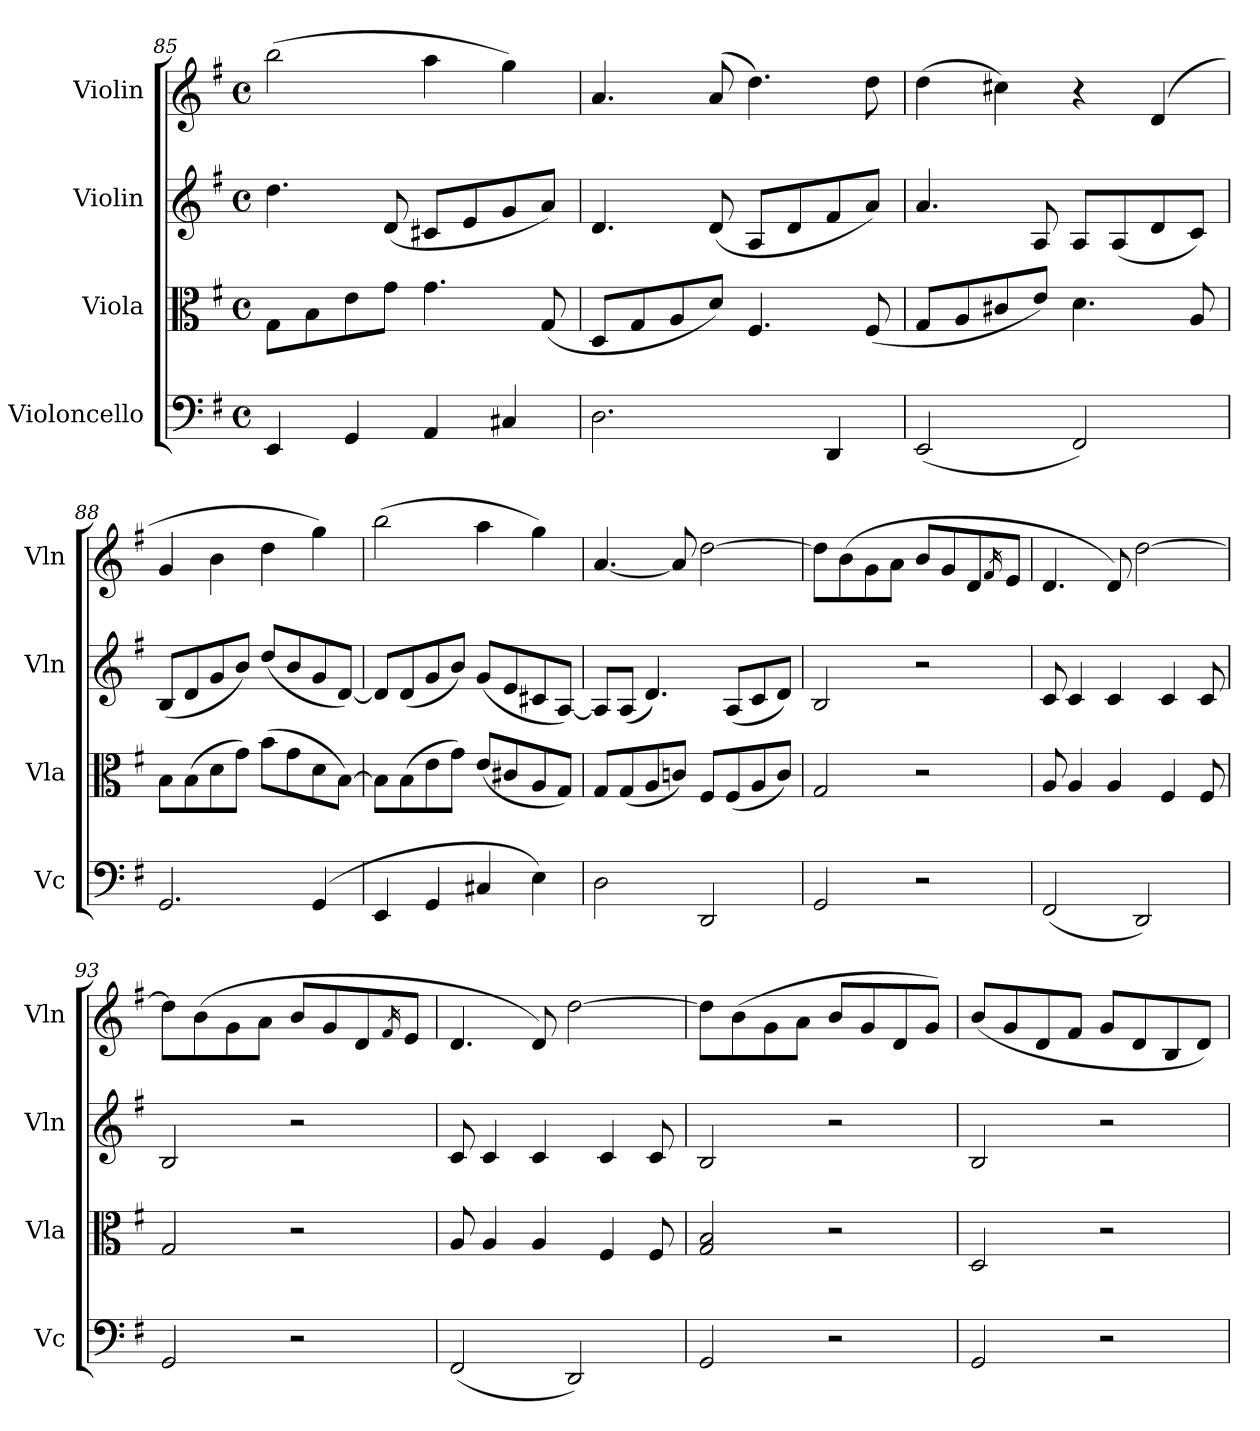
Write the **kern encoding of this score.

**kern	**kern	**kern	**kern
*part4	*part3	*part2	*part1
*staff4	*staff3	*staff2	*staff1
*I"Violoncello	*I"Viola	*I"Violin	*I"Violin
*I'Vc	*I'Vla	*I'Vln	*I'Vln
*clefF4	*clefC3	*clefG2	*clefG2
*k[f#]	*k[f#]	*k[f#]	*k[f#]
*M4/4	*M4/4	*M4/4	*M4/4
*met(c)	*met(c)	*met(c)	*met(c)
=85	=85	=85	=85
4EE/	8G\L	4.dd\	(2bb\
.	8B\	.	.
4GG/	8e\	.	.
.	8g\J	(8d/	.
4AA/	4.g\	8c#X/L	4aa\
.	.	8e/	.
4C#X/	.	8g/	4gg\)
.	(8G/	8a/J)	.
!!LO:LB:g=z
=86	=86	=86	=86
2.D\	8D/L	4.d/	4.a/
.	8G/	.	.
.	8A/	.	.
.	8d/J)	(8d/	(8a/
.	4.F#/	8A/L	4.dd\)
.	.	8d/	.
4DD/	.	8f#/	.
.	(8F#/	8a/J)	8dd\
=87	=87	=87	=87
(2EE/	8G/L	4.a/	(4dd\
.	8A/	.	.
.	8c#X/	.	4cc#X\)
.	8e/J)	8A/	.
2FF#/)	4.d\	8A/L	4r
.	.	(8A/	.
.	.	8d/	(>4d/
.	8A/	8c/J)	.
=88	=88	=88	=88
2.GG/	8B\L	(8B/L	4g/
.	(8B\	8d/	.
.	8d\	8g/	4b\
.	8g\J)	8b/J)	.
.	(8b\L	(8dd/L	4dd\
.	8g\	8b/	.
(>4GG/	8d\	8g/	4gg\)
.	[8B\J)	[8d/J)	.
=89	=89	=89	=89
4EE/	8B\L]	8d/L]	(2bb\
.	(8B\	(8d/	.
4GG/	8e\	8g/	.
.	8g\J)	8b/J)	.
4C#X/	(8e/L	(8g/L	4aa\
.	8c#X/	8e/	.
4E\)	8A/	8c#X/	4gg\)
.	8G/J)	[8A/J)	.
=90	=90	=90	=90
2D\	8G/L	8A/L]	[4.a/
.	(8G/	(8A/J	.
.	8A/	4.d/)	.
.	8cn/J)	.	8a/]
2DD/	8F#/L	.	[2dd\
.	(8F#/	(8A/L	.
.	8A/	8c/	.
.	8c/J)	8d/J)	.
=91	=91	=91	=91
2GG/	2G/	2B/	8dd\L]
.	.	.	(8b\
.	.	.	8g\
.	.	.	8a\J
2r	2r	2r	8b/L
.	.	.	8g/
.	.	.	8d/
.	.	.	16qf#/
.	.	.	8e/J
=92	=92	=92	=92
(2FF#/	8A/	8c/	4.d/
.	4A/	4c/	.
.	4A/	4c/	8d/)
2DD/)	.	.	[2dd\
.	4F#/	4c/	.
.	8F#/	8c/	.
!!LO:LB:g=z
=93	=93	=93	=93
2GG/	2G/	2B/	8dd\L]
.	.	.	(8b\
.	.	.	8g\
.	.	.	8a\J
2r	2r	2r	8b/L
.	.	.	8g/
.	.	.	8d/
.	.	.	16qf#/
.	.	.	8e/J
=94	=94	=94	=94
(2FF#/	8A/	8c/	4.d/
.	4A/	4c/	.
.	4A/	4c/	8d/)
2DD/)	.	.	[2dd\
.	4F#/	4c/	.
.	8F#/	8c/	.
=95	=95	=95	=95
2GG/	2G/ 2B/	2B/	8dd\L]
.	.	.	(8b\
.	.	.	8g\
.	.	.	8a\J
2r	2r	2r	8b/L
.	.	.	8g/
.	.	.	8d/
.	.	.	8g/J)
=96	=96	=96	=96
2GG/	2D/	2B/	(8b/L
.	.	.	8g/
.	.	.	8d/
.	.	.	8f#/J
2r	2r	2r	8g/L
.	.	.	8d/
.	.	.	8B/
.	.	.	8d/J)
=	=	=	=
*-	*-	*-	*-
